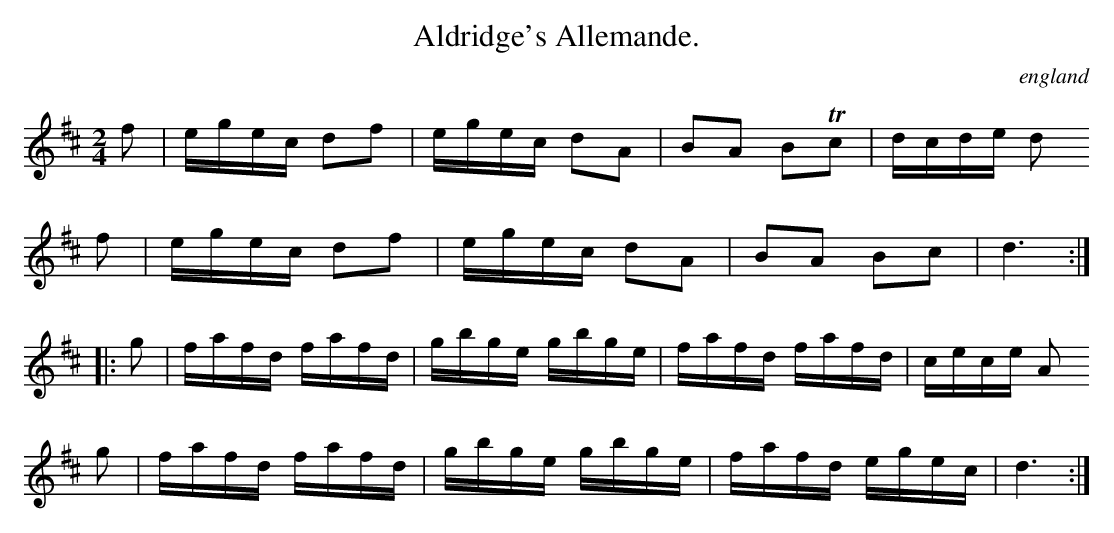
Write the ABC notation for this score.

X:1
T:Aldridge's Allemande.
O:england
M:2/4
L:1/16
K:D
f2|egec d2f2|egec d2A2|B2A2 B2Tc2|dcde d2
f2|egec d2f2|egec d2A2|B2A2 B2c2 |d6   ::
g2|fafd fafd|gbge gbge|fafd fafd |cece A2
g2|fafd fafd|gbge gbge|fafd egec |d6   :|
